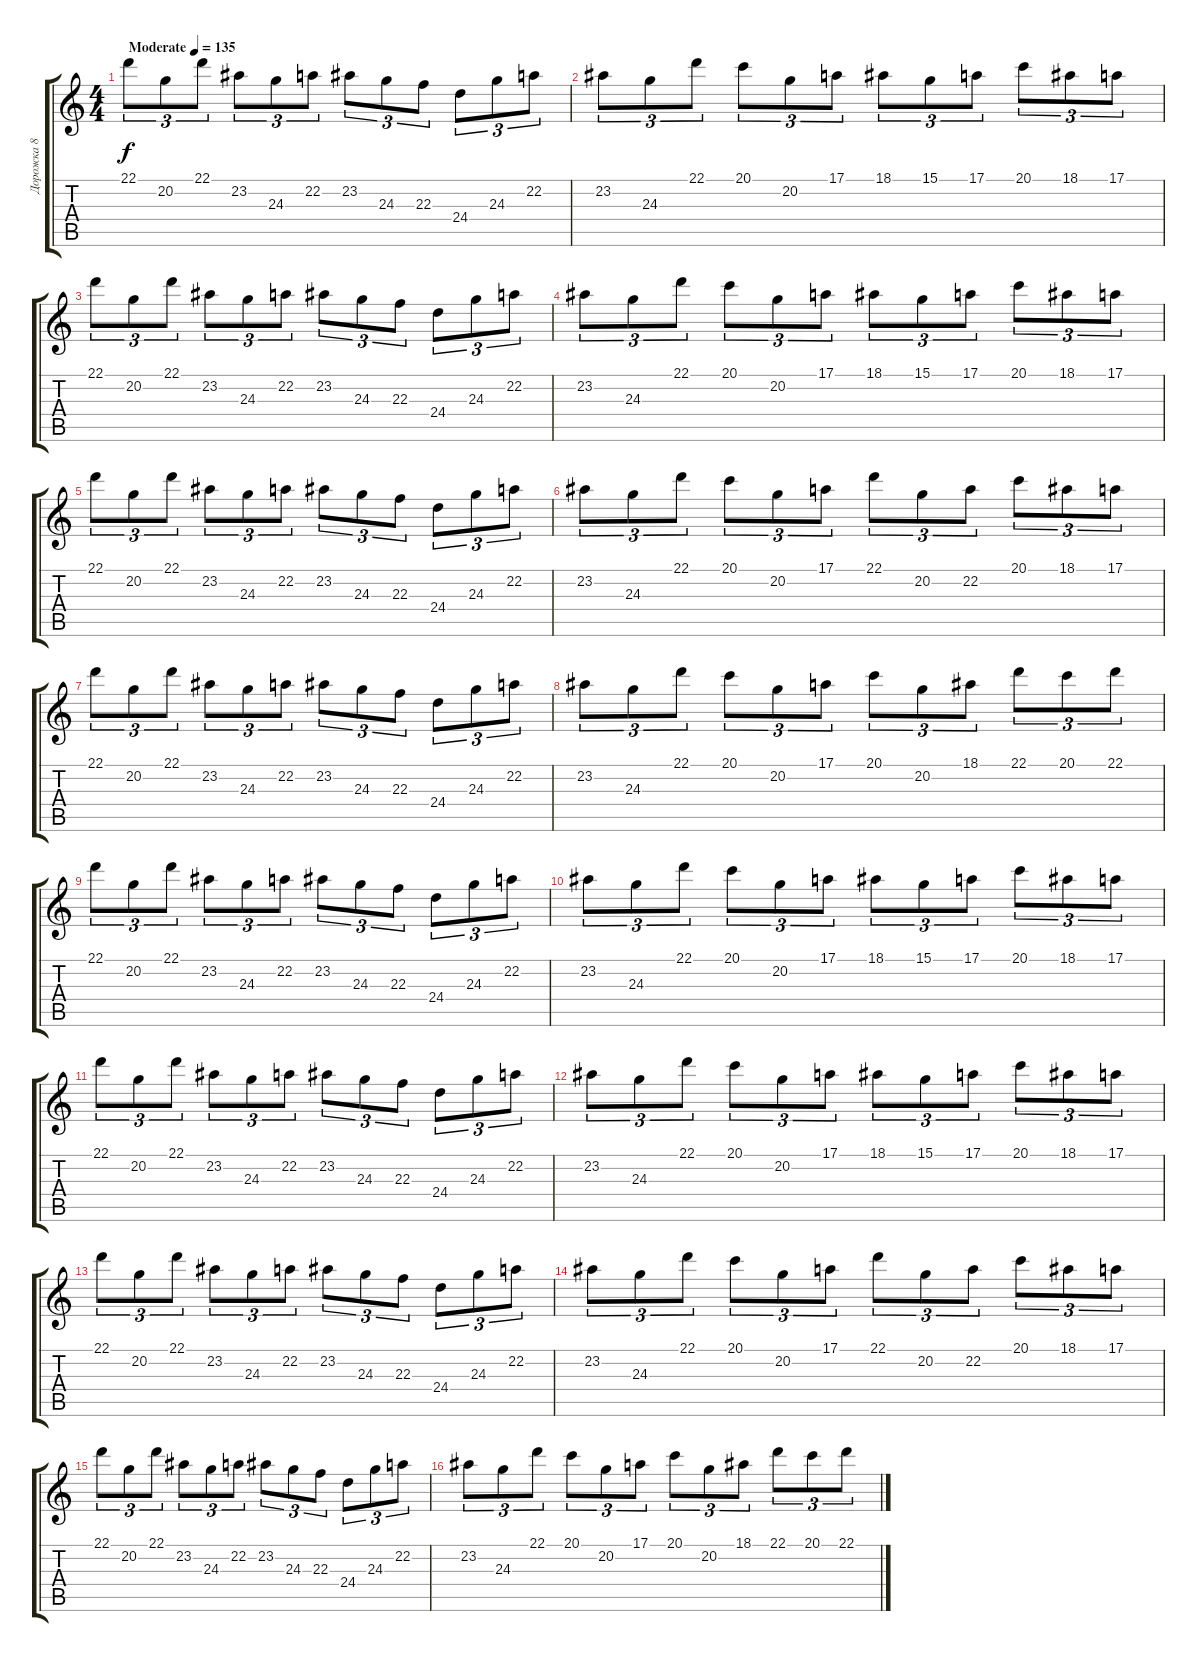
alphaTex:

\track ("Дорожка 8" "Дорожка 8") {instrument bagpipe}
\staff {score tabs}
\tuning (E4 B3 G3 D3 A2 E2) {hide}
\ts (4 4)
\tempo (135 "Moderate")
\clef g2
\ks c
22.1.8{tu (3 2) dy f instrument bagpipe} 20.2.8{tu (3 2)} 22.1.8{tu (3 2)} 23.2.8{tu (3 2)} 24.3.8{tu (3 2)} 22.2.8{tu (3 2)} 23.2.8{tu (3 2)} 24.3.8{tu (3 2)} 22.3.8{tu (3 2)} 24.4.8{tu (3 2)} 24.3.8{tu (3 2)} 22.2.8{tu (3 2)} |
23.2.8{tu (3 2)} 24.3.8{tu (3 2)} 22.1.8{tu (3 2)} 20.1.8{tu (3 2)} 20.2.8{tu (3 2)} 17.1.8{tu (3 2)} 18.1.8{tu (3 2)} 15.1.8{tu (3 2)} 17.1.8{tu (3 2)} 20.1.8{tu (3 2)} 18.1.8{tu (3 2)} 17.1.8{tu (3 2)} |
22.1.8{tu (3 2)} 20.2.8{tu (3 2)} 22.1.8{tu (3 2)} 23.2.8{tu (3 2)} 24.3.8{tu (3 2)} 22.2.8{tu (3 2)} 23.2.8{tu (3 2)} 24.3.8{tu (3 2)} 22.3.8{tu (3 2)} 24.4.8{tu (3 2)} 24.3.8{tu (3 2)} 22.2.8{tu (3 2)} |
23.2.8{tu (3 2)} 24.3.8{tu (3 2)} 22.1.8{tu (3 2)} 20.1.8{tu (3 2)} 20.2.8{tu (3 2)} 17.1.8{tu (3 2)} 18.1.8{tu (3 2)} 15.1.8{tu (3 2)} 17.1.8{tu (3 2)} 20.1.8{tu (3 2)} 18.1.8{tu (3 2)} 17.1.8{tu (3 2)} |
22.1.8{tu (3 2)} 20.2.8{tu (3 2)} 22.1.8{tu (3 2)} 23.2.8{tu (3 2)} 24.3.8{tu (3 2)} 22.2.8{tu (3 2)} 23.2.8{tu (3 2)} 24.3.8{tu (3 2)} 22.3.8{tu (3 2)} 24.4.8{tu (3 2)} 24.3.8{tu (3 2)} 22.2.8{tu (3 2)} |
23.2.8{tu (3 2)} 24.3.8{tu (3 2)} 22.1.8{tu (3 2)} 20.1.8{tu (3 2)} 20.2.8{tu (3 2)} 17.1.8{tu (3 2)} 22.1.8{tu (3 2)} 20.2.8{tu (3 2)} 22.2.8{tu (3 2)} 20.1.8{tu (3 2)} 18.1.8{tu (3 2)} 17.1.8{tu (3 2)} |
22.1.8{tu (3 2)} 20.2.8{tu (3 2)} 22.1.8{tu (3 2)} 23.2.8{tu (3 2)} 24.3.8{tu (3 2)} 22.2.8{tu (3 2)} 23.2.8{tu (3 2)} 24.3.8{tu (3 2)} 22.3.8{tu (3 2)} 24.4.8{tu (3 2)} 24.3.8{tu (3 2)} 22.2.8{tu (3 2)} |
23.2.8{tu (3 2)} 24.3.8{tu (3 2)} 22.1.8{tu (3 2)} 20.1.8{tu (3 2)} 20.2.8{tu (3 2)} 17.1.8{tu (3 2)} 20.1.8{tu (3 2)} 20.2.8{tu (3 2)} 18.1.8{tu (3 2)} 22.1.8{tu (3 2)} 20.1.8{tu (3 2)} 22.1.8{tu (3 2)} |
22.1.8{tu (3 2)} 20.2.8{tu (3 2)} 22.1.8{tu (3 2)} 23.2.8{tu (3 2)} 24.3.8{tu (3 2)} 22.2.8{tu (3 2)} 23.2.8{tu (3 2)} 24.3.8{tu (3 2)} 22.3.8{tu (3 2)} 24.4.8{tu (3 2)} 24.3.8{tu (3 2)} 22.2.8{tu (3 2)} |
23.2.8{tu (3 2)} 24.3.8{tu (3 2)} 22.1.8{tu (3 2)} 20.1.8{tu (3 2)} 20.2.8{tu (3 2)} 17.1.8{tu (3 2)} 18.1.8{tu (3 2)} 15.1.8{tu (3 2)} 17.1.8{tu (3 2)} 20.1.8{tu (3 2)} 18.1.8{tu (3 2)} 17.1.8{tu (3 2)} |
22.1.8{tu (3 2)} 20.2.8{tu (3 2)} 22.1.8{tu (3 2)} 23.2.8{tu (3 2)} 24.3.8{tu (3 2)} 22.2.8{tu (3 2)} 23.2.8{tu (3 2)} 24.3.8{tu (3 2)} 22.3.8{tu (3 2)} 24.4.8{tu (3 2)} 24.3.8{tu (3 2)} 22.2.8{tu (3 2)} |
23.2.8{tu (3 2)} 24.3.8{tu (3 2)} 22.1.8{tu (3 2)} 20.1.8{tu (3 2)} 20.2.8{tu (3 2)} 17.1.8{tu (3 2)} 18.1.8{tu (3 2)} 15.1.8{tu (3 2)} 17.1.8{tu (3 2)} 20.1.8{tu (3 2)} 18.1.8{tu (3 2)} 17.1.8{tu (3 2)} |
22.1.8{tu (3 2)} 20.2.8{tu (3 2)} 22.1.8{tu (3 2)} 23.2.8{tu (3 2)} 24.3.8{tu (3 2)} 22.2.8{tu (3 2)} 23.2.8{tu (3 2)} 24.3.8{tu (3 2)} 22.3.8{tu (3 2)} 24.4.8{tu (3 2)} 24.3.8{tu (3 2)} 22.2.8{tu (3 2)} |
23.2.8{tu (3 2)} 24.3.8{tu (3 2)} 22.1.8{tu (3 2)} 20.1.8{tu (3 2)} 20.2.8{tu (3 2)} 17.1.8{tu (3 2)} 22.1.8{tu (3 2)} 20.2.8{tu (3 2)} 22.2.8{tu (3 2)} 20.1.8{tu (3 2)} 18.1.8{tu (3 2)} 17.1.8{tu (3 2)} |
22.1.8{tu (3 2)} 20.2.8{tu (3 2)} 22.1.8{tu (3 2)} 23.2.8{tu (3 2)} 24.3.8{tu (3 2)} 22.2.8{tu (3 2)} 23.2.8{tu (3 2)} 24.3.8{tu (3 2)} 22.3.8{tu (3 2)} 24.4.8{tu (3 2)} 24.3.8{tu (3 2)} 22.2.8{tu (3 2)} |
23.2.8{tu (3 2)} 24.3.8{tu (3 2)} 22.1.8{tu (3 2)} 20.1.8{tu (3 2)} 20.2.8{tu (3 2)} 17.1.8{tu (3 2)} 20.1.8{tu (3 2)} 20.2.8{tu (3 2)} 18.1.8{tu (3 2)} 22.1.8{tu (3 2)} 20.1.8{tu (3 2)} 22.1.8{tu (3 2)}
